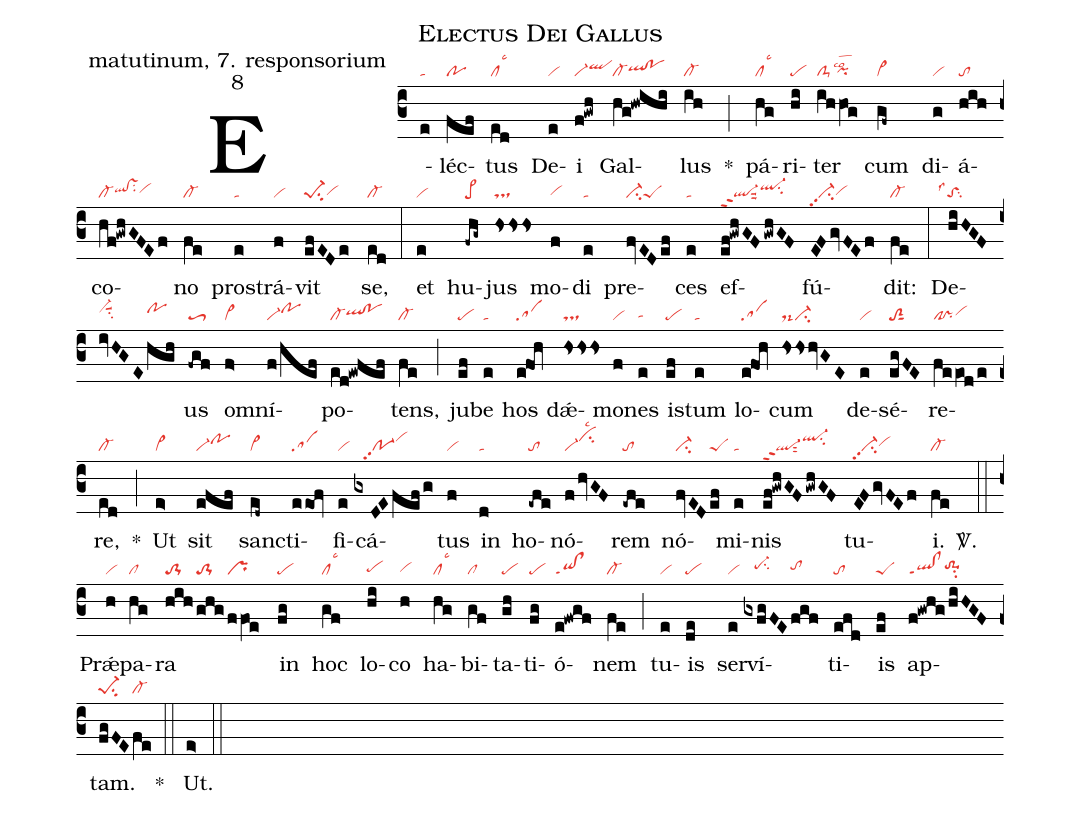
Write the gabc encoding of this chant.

name: Electus Dei Gallus;
office-part: matutinum, 7. responsorium;
mode: 8;
nabc-lines: 1;
%%
(c3)
E(e|ta)léc(fef|po)tus(ed|cllsc3) De(e|vi)i(f!gwh|vi-qlhi) Gal(hg!hwihi|cl-qlhh!pohh)lus(ih|cl-) *(;)
pá(hg|cllsc3)ri(hi|pe)ter(ih/hOg|clS-pihglsco2) cum(gf~|vi>) di(g|vi)á(hih|to)co(hf!gwhGFEf|cl-qlhh!vshhsu2vihh)no(fe|cl-) pros(e|ta)trá(f|vi)vit(efEDe|pe-1su2vihg) se,(ed|cl-) (:)
et(e|vi) hu(-fhg~|pe>)jus(hsss|ts) mo(f|vihg)di(e|ta) pre(fvEDef|ci-peS)ces(e|ta) ef(ef!gwhGFgwhGF|ql-ppt2suu2ql-hisu2)fú(EFgvFEf|vi-pp2su2vihg)dit:(fe|cl-) (:)
De(hiHGF|```toSsu2lss1|ivHGE|vi-hisuu1su2|hgh|pohi)us(-fgf|toS3) om(f>|vi>)ní(f/hef|vi-pohi)po(ed!ewfef|cl-qlhh!pohh)tens,(fe|cl-) (;)
ju(ef|pe)be(e|ta) hos(efOh|sa) dǽ(hsss|ts)mo(f|vi)nes(e|tahg) is(ef|pe)tum(e|ta) lo(efOh|sa)cum(hss/hvGE|ds-ci-) de(e|vi)sé(egFE|toS2sut1)re(fe/eOd/e|cl!prvihh)re,(ed|cl-) *(;)
Ut(e>|vi>) sit(efef|vi-pohi) san(ed~|vi>)cti(eeOf|sa)fi(e|vi)cá(gxDEfefg|///po-1pp2vihj)tus(f|vi) in(d|ta) ho(-efe|to)nó(fhvGF|vi-cihjlsc2)rem(-efe|to) nó(fvED|ci-|ef|peS)mi(e|ta)nis(ef!gwhGFgwhGF|ql-ppt2sut2ql-hjsu2) tu(EFgvFEf|vi-pp2su2vihh)i.(fe|cl-) <sp>V/</sp>.(::)
% FIXME: Add glyph for to-1su2
Prǽ(h|vi)pa(hg|cl)ra(hih/|to-1|ghg/|to-1|ffOe|pr) in(fg|pe) hoc(gf|cllsc3) lo(hi|pehg)co(h|vihg) ha(hg|cllsc3)bi(gf|cl)ta(gh|pe)ti(fg|pe)ó(e!fwgf|qi!clppt1)nem(fe|cl-) (;)
tu(e|vi)is(de|pe) ser(e|vi)ví(gxfgFE|///pe-hhsu2|fgf|tohh)ti(efd|to)is(ef|peS) ap(f!gwhg/hiHGF|ql!clppt1to-1hhsu2)tam.(fgFE|pe-1su2|fe|cl-) *(::)
Ut.(e>) (::)
